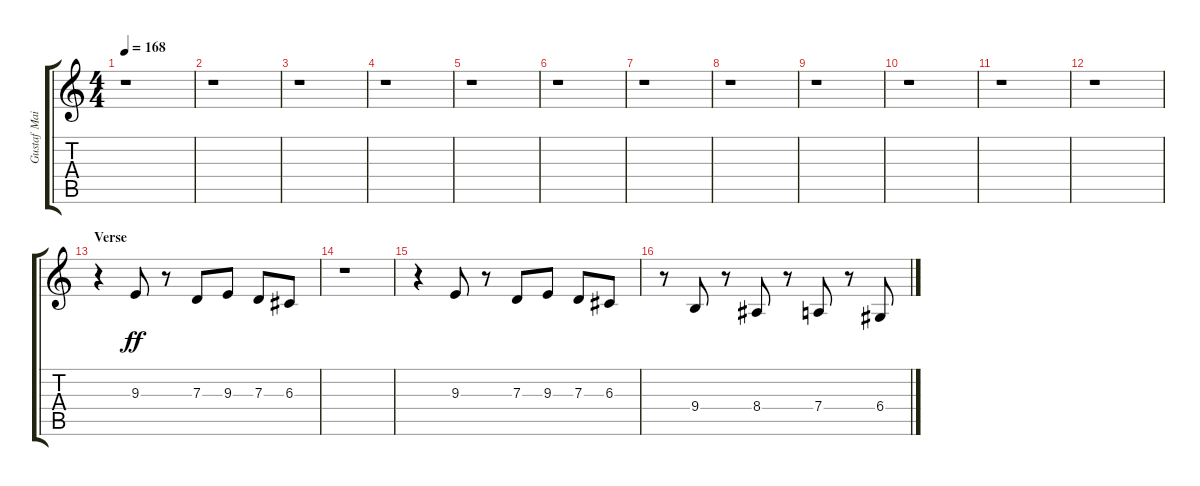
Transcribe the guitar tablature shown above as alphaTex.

\track ("Gustaf Main Voice" "Gustaf Mai") {instrument tenorsax}
\staff {score tabs}
\tuning (E4 B3 G3 D3 A2 E2) {hide}
\ts (4 4)
\tempo 168
\clef g2
\ks c
r.1{dy ff instrument tenorsax} |
r.1 |
r.1 |
r.1 |
r.1 |
r.1 |
r.1 |
r.1 |
r.1 |
r.1 |
r.1 |
r.1 |
\section ("" "Verse")
r.4 9.3.8 r.8 7.3.8 9.3.8 7.3.8 6.3.8 |
r.1 |
r.4 9.3.8 r.8 7.3.8 9.3.8 7.3.8 6.3.8 |
r.8 9.4.8 r.8 8.4.8 r.8 7.4.8 r.8 6.4.8
